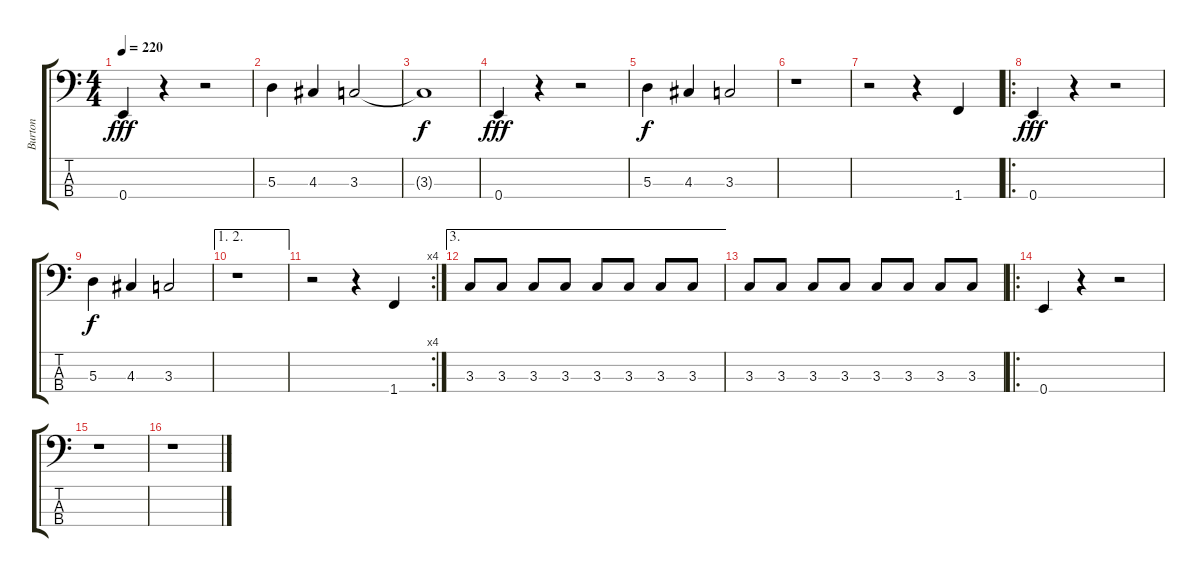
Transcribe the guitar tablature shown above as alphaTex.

\track ("Burton" "Burton") {instrument electricbassfinger}
\staff {score tabs}
\tuning (G2 D2 A1 E1) {hide}
\ts (4 4)
\tempo 220
\clef f4
\ks c
0.4.4{dy fff instrument electricbassfinger} r.4 r.2 |
5.3.4 4.3.4 3.3.2 |
3.3{t}.1{dy f} |
0.4.4{dy fff} r.4 r.2 |
5.3.4{dy f} 4.3.4 3.3.2 |
r.1 |
r.2 r.4 1.4.4 |
\ro
0.4.4{dy fff} r.4 r.2 |
5.3.4{dy f} 4.3.4 3.3.2 |
\ae (1 2)
r.1 |
\rc 4
r.2 r.4 1.4.4 |
\ae 3
3.3.8 3.3.8 3.3.8 3.3.8 3.3.8 3.3.8 3.3.8 3.3.8 |
3.3.8 3.3.8 3.3.8 3.3.8 3.3.8 3.3.8 3.3.8 3.3.8 |
\ro
0.4.4 r.4 r.2 |
r.1 |
r.1
